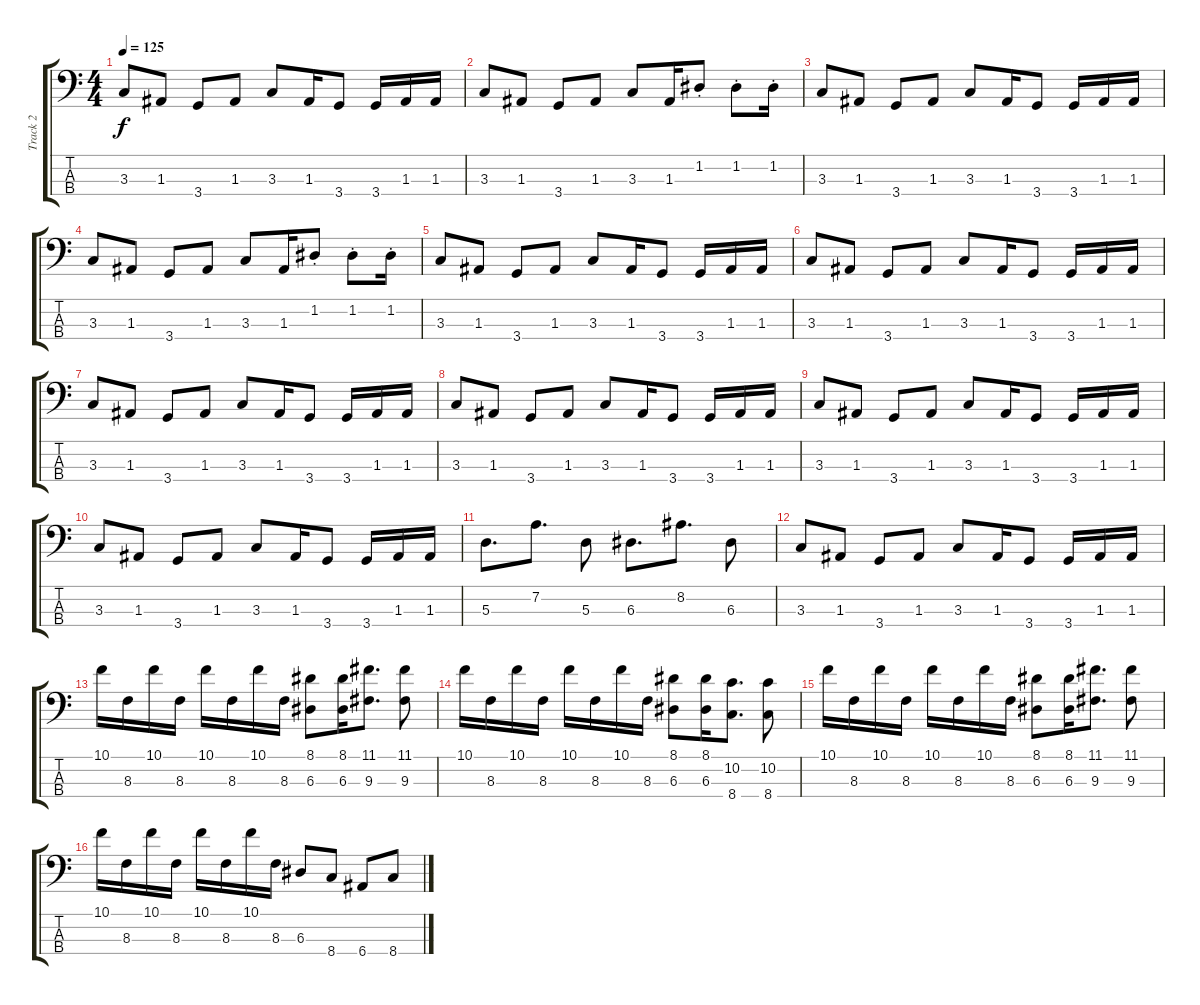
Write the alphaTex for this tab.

\track ("Track 2" "Track 2") {instrument electricbassfinger}
\staff {score tabs}
\tuning (G2 D2 A1 E1) {hide}
\ts (4 4)
\tempo 125
\clef f4
\ks c
3.3.8{dy f} 1.3.8 3.4.8 1.3.8 3.3.8 1.3.16 3.4.8 3.4.16 1.3.16 1.3.16 |
3.3.8 1.3.8 3.4.8 1.3.8 3.3.8 1.3.16 1.2{st}.8 1.2{st}.8 1.2{st}.16 |
3.3.8 1.3.8 3.4.8 1.3.8 3.3.8 1.3.16 3.4.8 3.4.16 1.3.16 1.3.16 |
3.3.8 1.3.8 3.4.8 1.3.8 3.3.8 1.3.16 1.2{st}.8 1.2{st}.8 1.2{st}.16 |
3.3.8 1.3.8 3.4.8 1.3.8 3.3.8 1.3.16 3.4.8 3.4.16 1.3.16 1.3.16 |
3.3.8 1.3.8 3.4.8 1.3.8 3.3.8 1.3.16 3.4.8 3.4.16 1.3.16 1.3.16 |
3.3.8 1.3.8 3.4.8 1.3.8 3.3.8 1.3.16 3.4.8 3.4.16 1.3.16 1.3.16 |
3.3.8 1.3.8 3.4.8 1.3.8 3.3.8 1.3.16 3.4.8 3.4.16 1.3.16 1.3.16 |
3.3.8 1.3.8 3.4.8 1.3.8 3.3.8 1.3.16 3.4.8 3.4.16 1.3.16 1.3.16 |
3.3.8 1.3.8 3.4.8 1.3.8 3.3.8 1.3.16 3.4.8 3.4.16 1.3.16 1.3.16 |
5.3.8{d} 7.2.8{d} 5.3.8 6.3.8{d} 8.2.8{d} 6.3.8 |
3.3.8 1.3.8 3.4.8 1.3.8 3.3.8 1.3.16 3.4.8 3.4.16 1.3.16 1.3.16 |
10.1.16 8.3.16 10.1.16 8.3.16 10.1.16 8.3.16 10.1.16 8.3.16 (8.1 6.3).8 (8.1 6.3).16 (11.1 9.3).8{d} (11.1 9.3).8 |
10.1.16 8.3.16 10.1.16 8.3.16 10.1.16 8.3.16 10.1.16 8.3.16 (8.1 6.3).8 (8.1 6.3).16 (10.2 8.4).8{d} (10.2 8.4).8 |
10.1.16 8.3.16 10.1.16 8.3.16 10.1.16 8.3.16 10.1.16 8.3.16 (8.1 6.3).8 (8.1 6.3).16 (11.1 9.3).8{d} (11.1 9.3).8 |
10.1.16 8.3.16 10.1.16 8.3.16 10.1.16 8.3.16 10.1.16 8.3.16 6.3.8 8.4.8 6.4.8 8.4.8
